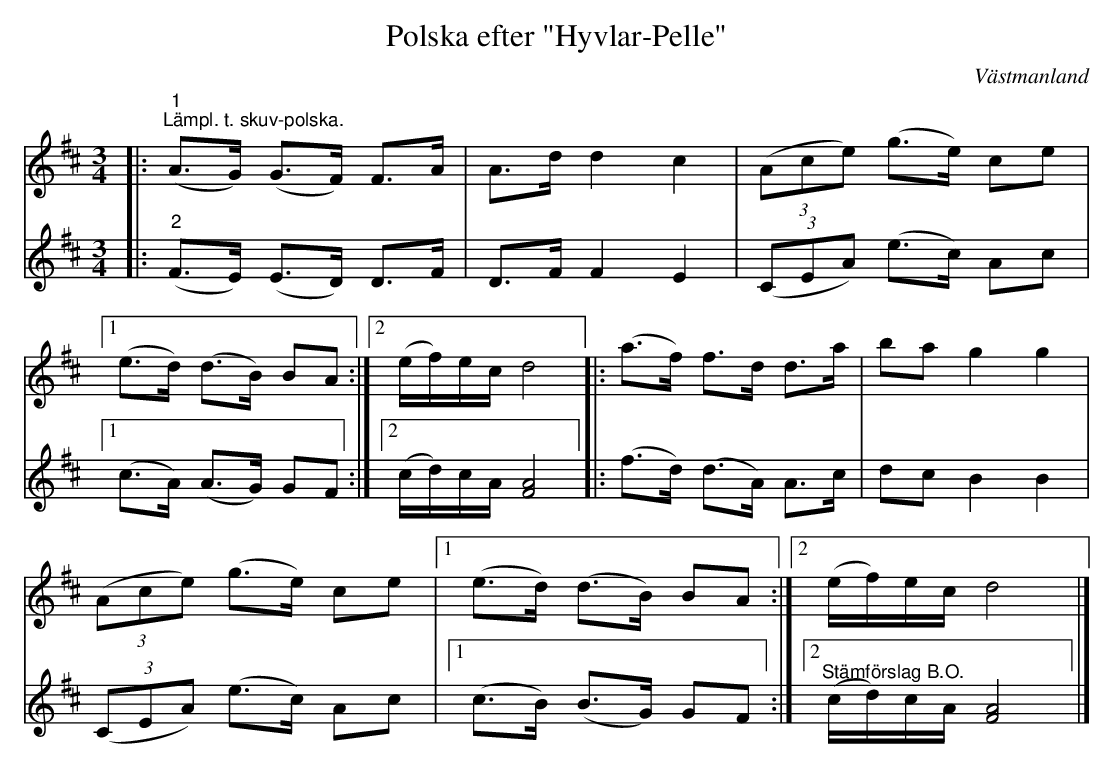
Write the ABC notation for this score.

X:1
T:Polska efter "Hyvlar-Pelle"
O:Västmanland
L:1/8
M:3/4
K:D
V:1
|:"^1""^Lämpl. t. skuv-polska." (A>G) (G>F) F>A | A>d d2 c2 | (3(Ace) (g>e) ce |1
(e>d) (d>B) BA :|2 (e/f/)e/c/ d4 |: (a>f) f>d d>a | ba g2 g2 |
(3(Ace) (g>e) ce |1 (e>d) (d>B) BA :|2 (e/f/)e/c/ d4 |]
V:2
|:"^2" (F>E) (E>D) D>F | D>F F2 E2 | (3(CEA) (e>c) Ac |1 (c>A) (A>G) GF :|2 (c/d/)c/A/ [FA]4 |:
(f>d) (d>A) A>c | dc B2 B2 | (3(CEA) (e>c) Ac |1 (c>B) (B>G) GF :|2 "^Stämförslag B.O." (c/d/)c/A/ [FA]4 |]
